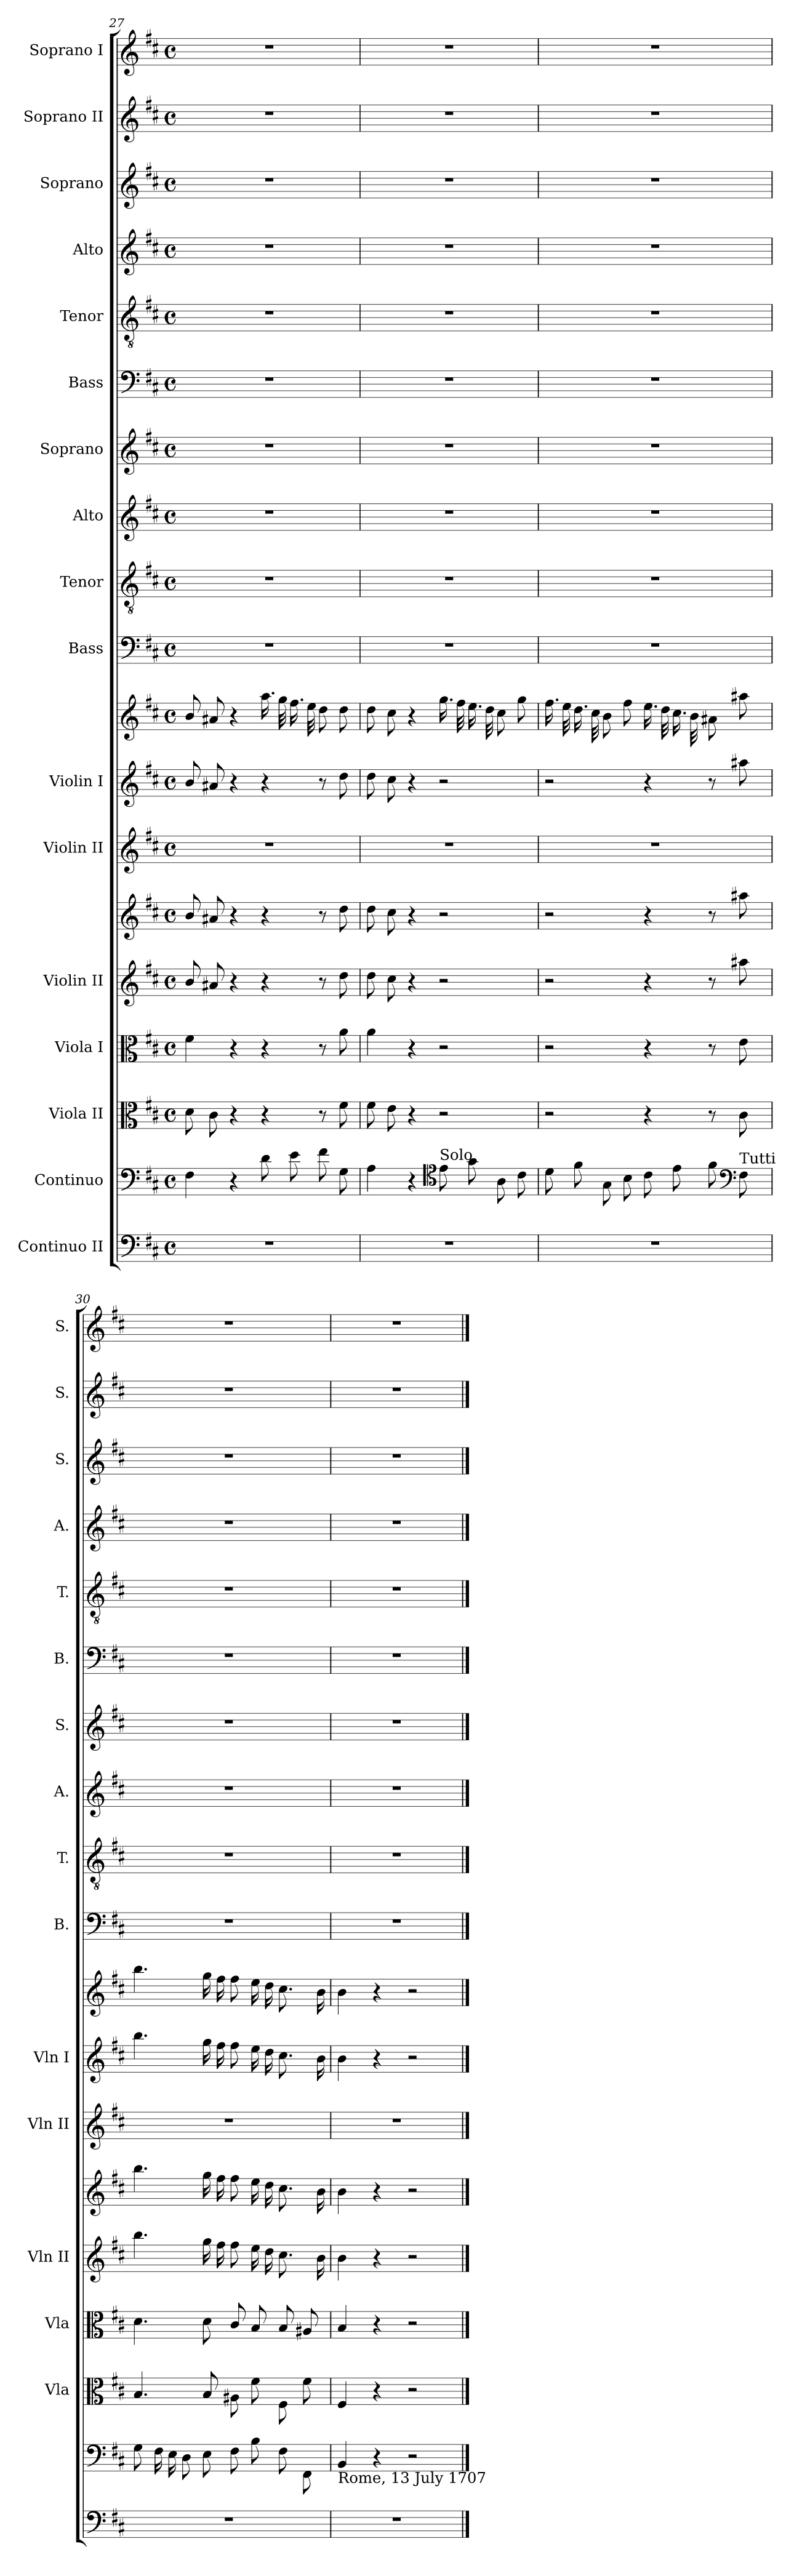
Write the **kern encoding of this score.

**kern	**kern	**kern	**kern	**kern	**kern	**kern	**kern	**kern	**kern	**kern	**kern	**kern	**kern	**kern	**kern	**kern	**kern	**kern
*part17	*part16	*part15	*part14	*part13	*part13	*part12	*part11	*part11	*part10	*part9	*part8	*part7	*part6	*part5	*part4	*part3	*part2	*part1
*staff19	*staff18	*staff17	*staff16	*staff15	*staff14	*staff13	*staff12	*staff11	*staff10	*staff9	*staff8	*staff7	*staff6	*staff5	*staff4	*staff3	*staff2	*staff1
*I"Continuo II	*I"Continuo	*I"Viola II	*I"Viola I	*I"Violin II	*	*I"Violin II	*I"Violin I	*	*I"Bass	*I"Tenor	*I"Alto	*I"Soprano	*I"Bass	*I"Tenor	*I"Alto	*I"Soprano	*I"Soprano II	*I"Soprano I
*	*	*I'Vla	*I'Vla	*I'Vln II	*	*I'Vln II	*I'Vln I	*	*I'B.	*I'T.	*I'A.	*I'S.	*I'B.	*I'T.	*I'A.	*I'S.	*I'S.	*I'S.
!!LO:LB:g=z
*clefF4	*clefF4	*clefC3	*clefC3	*clefG2	*clefG2	*clefG2	*clefG2	*clefG2	*clefF4	*clefGv2	*clefG2	*clefG2	*clefF4	*clefGv2	*clefG2	*clefG2	*clefG2	*clefG2
*	*	*	*	*	*	*	*	*	*	*ITrd7c12	*	*	*	*ITrd7c12	*	*	*	*
*k[f#c#]	*k[f#c#]	*k[f#c#]	*k[f#c#]	*k[f#c#]	*k[f#c#]	*k[f#c#]	*k[f#c#]	*k[f#c#]	*k[f#c#]	*k[f#c#]	*k[f#c#]	*k[f#c#]	*k[f#c#]	*k[f#c#]	*k[f#c#]	*k[f#c#]	*k[f#c#]	*k[f#c#]
*D:	*D:	*D:	*D:	*D:	*D:	*D:	*D:	*D:	*D:	*D:	*D:	*D:	*D:	*D:	*D:	*D:	*D:	*D:
*M4/4	*M4/4	*M4/4	*M4/4	*M4/4	*M4/4	*M4/4	*M4/4	*M4/4	*M4/4	*M4/4	*M4/4	*M4/4	*M4/4	*M4/4	*M4/4	*M4/4	*M4/4	*M4/4
*met(c)	*met(c)	*met(c)	*met(c)	*met(c)	*met(c)	*met(c)	*met(c)	*met(c)	*met(c)	*met(c)	*met(c)	*met(c)	*met(c)	*met(c)	*met(c)	*met(c)	*met(c)	*met(c)
=27	=27	=27	=27	=27	=27	=27	=27	=27	=27	=27	=27	=27	=27	=27	=27	=27	=27	=27
1r	4F#i\	8di\	4f#i\	8bi/	8bi/	1r	8bi/	8bi/	1r	1r	1r	1r	1r	1r	1r	1r	1r	1r
.	.	8c#i\	.	8a#Xi/	8a#Xi/	.	8a#Xi/	8a#Xi/	.	.	.	.	.	.	.	.	.	.
.	4r	4r	4r	4r	4r	.	4r	4r	.	.	.	.	.	.	.	.	.	.
.	8di\	4r	4r	4r	4r	.	4r	16.aai\	.	.	.	.	.	.	.	.	.	.
.	.	.	.	.	.	.	.	32ggi\	.	.	.	.	.	.	.	.	.	.
.	8ei\	.	.	.	.	.	.	16.ff#i\	.	.	.	.	.	.	.	.	.	.
.	.	.	.	.	.	.	.	32eei\	.	.	.	.	.	.	.	.	.	.
.	8f#i\	8r	8r	8r	8r	.	8r	8ddi\	.	.	.	.	.	.	.	.	.	.
.	8Gi\	8f#i\	8ai\	8ddi\	8ddi\	.	8ddi\	8ddi\	.	.	.	.	.	.	.	.	.	.
=28	=28	=28	=28	=28	=28	=28	=28	=28	=28	=28	=28	=28	=28	=28	=28	=28	=28	=28
1r	4Ai\	8f#i\	4ai\	8ddi\	8ddi\	1r	8ddi\	8ddi\	1r	1r	1r	1r	1r	1r	1r	1r	1r	1r
.	.	8ei\	.	8cc#i\	8cc#i\	.	8cc#i\	8cc#i\	.	.	.	.	.	.	.	.	.	.
.	4r	4r	4r	4r	4r	.	4r	4r	.	.	.	.	.	.	.	.	.	.
*	*clefC4	*	*	*	*	*	*	*	*	*	*	*	*	*	*	*	*	*
!	!LO:TX:a:t=Solo	!	!	!	!	!	!	!	!	!	!	!	!	!	!	!	!	!
.	8ei\	2r	2r	2r	2r	.	2r	16.ggi\	.	.	.	.	.	.	.	.	.	.
.	.	.	.	.	.	.	.	32ff#i\	.	.	.	.	.	.	.	.	.	.
.	8gi\	.	.	.	.	.	.	16.eei\	.	.	.	.	.	.	.	.	.	.
.	.	.	.	.	.	.	.	32ddi\	.	.	.	.	.	.	.	.	.	.
.	8Ai\	.	.	.	.	.	.	8cc#i\	.	.	.	.	.	.	.	.	.	.
.	8c#i\	.	.	.	.	.	.	8ggi\	.	.	.	.	.	.	.	.	.	.
=29	=29	=29	=29	=29	=29	=29	=29	=29	=29	=29	=29	=29	=29	=29	=29	=29	=29	=29
1r	8di\	2r	2r	2r	2r	1r	2r	16.ff#i\	1r	1r	1r	1r	1r	1r	1r	1r	1r	1r
.	.	.	.	.	.	.	.	32eei\	.	.	.	.	.	.	.	.	.	.
.	8f#i\	.	.	.	.	.	.	16.ddi\	.	.	.	.	.	.	.	.	.	.
.	.	.	.	.	.	.	.	32cc#i\	.	.	.	.	.	.	.	.	.	.
.	8Gi\	.	.	.	.	.	.	8bi\	.	.	.	.	.	.	.	.	.	.
.	8Bi\	.	.	.	.	.	.	8ff#i\	.	.	.	.	.	.	.	.	.	.
.	8c#i\	4r	4r	4r	4r	.	4r	16.eei\	.	.	.	.	.	.	.	.	.	.
.	.	.	.	.	.	.	.	32ddi\	.	.	.	.	.	.	.	.	.	.
.	8ei\	.	.	.	.	.	.	16.cc#i\	.	.	.	.	.	.	.	.	.	.
.	.	.	.	.	.	.	.	32bi\	.	.	.	.	.	.	.	.	.	.
.	8f#i\	8r	8r	8r	8r	.	8r	8a#Xi\	.	.	.	.	.	.	.	.	.	.
*	*clefF4	*	*	*	*	*	*	*	*	*	*	*	*	*	*	*	*	*
!	!LO:TX:a:t=Tutti	!	!	!	!	!	!	!	!	!	!	!	!	!	!	!	!	!
.	8F#i\	8c#i\	8ei\	8aa#Xi\	8aa#Xi\	.	8aa#Xi\	8aa#Xi\	.	.	.	.	.	.	.	.	.	.
=30	=30	=30	=30	=30	=30	=30	=30	=30	=30	=30	=30	=30	=30	=30	=30	=30	=30	=30
1r	8Gi\	4.Bi/	4.di\	4.bbi\	4.bbi\	1r	4.bbi\	4.bbi\	1r	1r	1r	1r	1r	1r	1r	1r	1r	1r
.	16F#i\	.	.	.	.	.	.	.	.	.	.	.	.	.	.	.	.	.
.	16Ei\	.	.	.	.	.	.	.	.	.	.	.	.	.	.	.	.	.
.	8Di\	.	.	.	.	.	.	.	.	.	.	.	.	.	.	.	.	.
.	8Ei\	8Bi/	8di\	16ggi\	16ggi\	.	16ggi\	16ggi\	.	.	.	.	.	.	.	.	.	.
.	.	.	.	16ff#i\	16ff#i\	.	16ff#i\	16ff#i\	.	.	.	.	.	.	.	.	.	.
.	8F#i\	8A#Xi\	8c#i/	8ff#i\	8ff#i\	.	8ff#i\	8ff#i\	.	.	.	.	.	.	.	.	.	.
.	8Bi\	8f#i\	8Bi/	16eei\	16eei\	.	16eei\	16eei\	.	.	.	.	.	.	.	.	.	.
.	.	.	.	16ddi\	16ddi\	.	16ddi\	16ddi\	.	.	.	.	.	.	.	.	.	.
.	8F#i\	8F#i\	8Bi/	8.cc#i\	8.cc#i\	.	8.cc#i\	8.cc#i\	.	.	.	.	.	.	.	.	.	.
.	8FF#i\	8f#i\	8A#Xi/	.	.	.	.	.	.	.	.	.	.	.	.	.	.	.
.	.	.	.	16bi\	16bi\	.	16bi\	16bi\	.	.	.	.	.	.	.	.	.	.
=31	=31	=31	=31	=31	=31	=31	=31	=31	=31	=31	=31	=31	=31	=31	=31	=31	=31	=31
!	!LO:TX:b:t=Rome, 13 July 1707	!	!	!	!	!	!	!	!	!	!	!	!	!	!	!	!	!
1r	4BBi/	4F#i/	4Bi/	4bi\	4bi\	1r	4bi\	4bi\	1r	1r	1r	1r	1r	1r	1r	1r	1r	1r
.	4r	4r	4r	4r	4r	.	4r	4r	.	.	.	.	.	.	.	.	.	.
.	2r	2r	2r	2r	2r	.	2r	2r	.	.	.	.	.	.	.	.	.	.
==	==	==	==	==	==	==	==	==	==	==	==	==	==	==	==	==	==	==
*-	*-	*-	*-	*-	*-	*-	*-	*-	*-	*-	*-	*-	*-	*-	*-	*-	*-	*-
